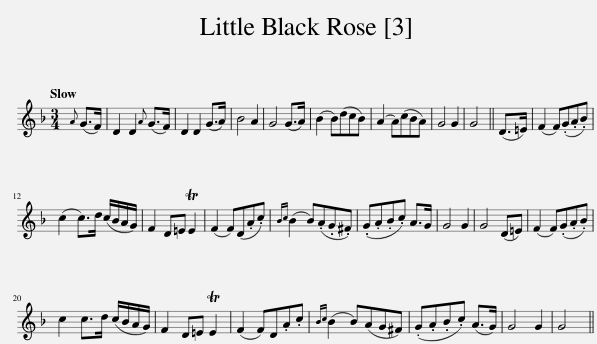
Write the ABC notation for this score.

X:1
L:1/8
Q:1/4=120
M:3/4
I:linebreak $
K:F
V:1 treble
V:1
{A} (G>F) | D2 D2{A} (G>F) | D2 D2 (G>A) | B4 A2 | G4 (G>A) | %5
 (B2 B)(dcB) | (A2 A)(cBA) | G4 G2 | G4 || (D>=E) | %10
 (F2 F)(.G.A.B) |$ (c2 c>)d (c/B/A/G/) | F2 D=E TE2 | (F2 F)(D.A.c) |{Bc} (B2 B)(.A.G.^F) | %15
 (.G.A.B.c) A>G | G4 G2 | G4 (D=E) | (F2 F)(.G.A.B) |$ c2 c>d (c/B/A/G/) | %20
 F2 D=E TE2 | (F2 F)D.A.c |{Bc} (B2 B)(AG^F) | (.G.A.B.c) (A>G) | G4 G2 | %25
 G4 || %26
